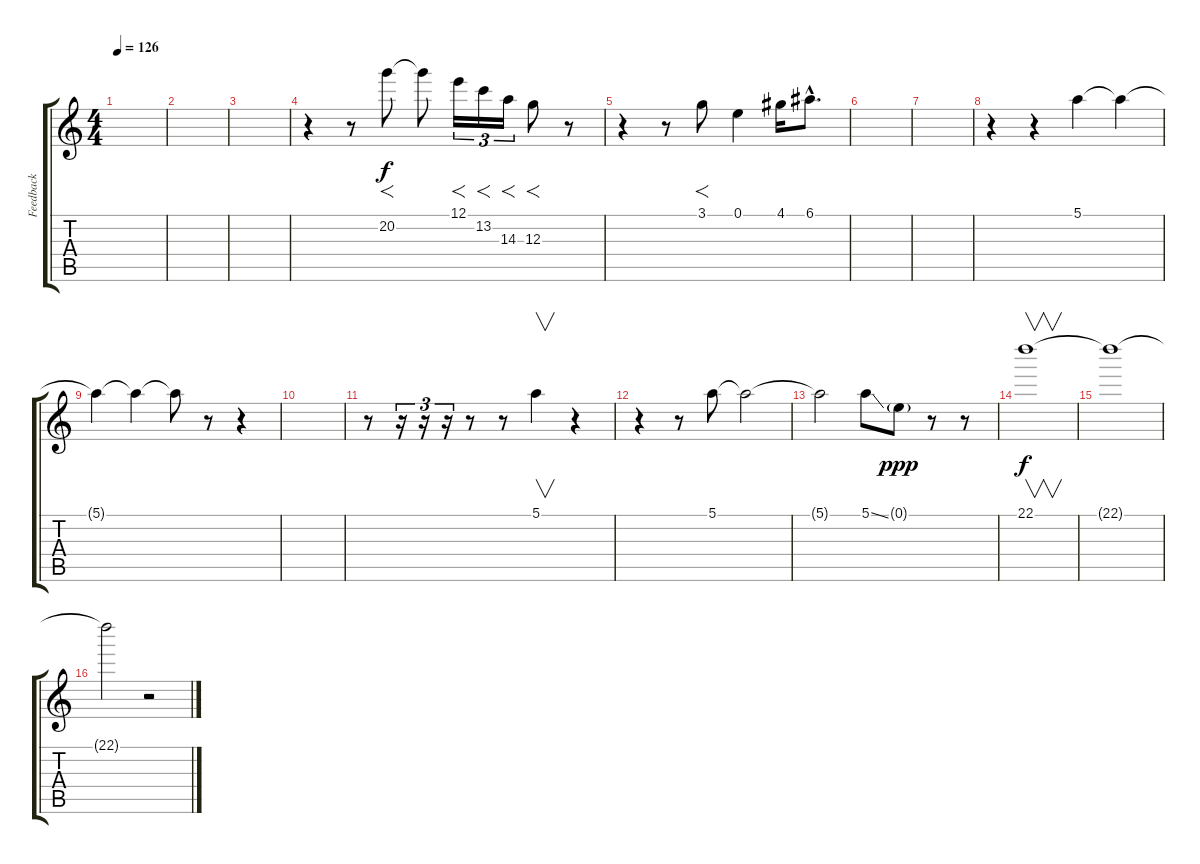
\track ("Feedback" "Feedback") {instrument distortionguitar}
\staff {score tabs}
\tuning (E4 B3 G3 D3 A2 D2) {hide}
\ts (4 4)
\tempo 126
\clef g2
\ks c
|
|
|
r.4 r.8 20.2.8{f} 20.2{t}.8 12.1.16{f tu (3 2)} 13.2.16{f tu (3 2)} 14.3.16{f tu (3 2)} 12.3.8{f} r.8 |
r.4 r.8 3.1.8{f} 0.1.4 4.1.16 6.1{hac}.8{d} |
|
|
r.4{volume 0} r.4 5.1.4{volume 15} 5.1{t}.4 |
5.1{t}.4 5.1{t}.4 5.1{t}.8 r.8 r.4 |
|
r.8 r.16{tu (3 2)} r.16{tu (3 2)} r.16{tu (3 2)} r.8 r.8 5.1.4{v} r.4 |
r.4{volume 0} r.8 5.1.8{volume 15} 5.1{t}.2 |
5.1{t}.2 5.1{ss}.8 0.1{g}.8{dy ppp} r.8 r.8{volume 0} |
22.1.1{v dy f volume 15} |
22.1{t}.1 |
22.1{t}.2{volume 7} r.2
